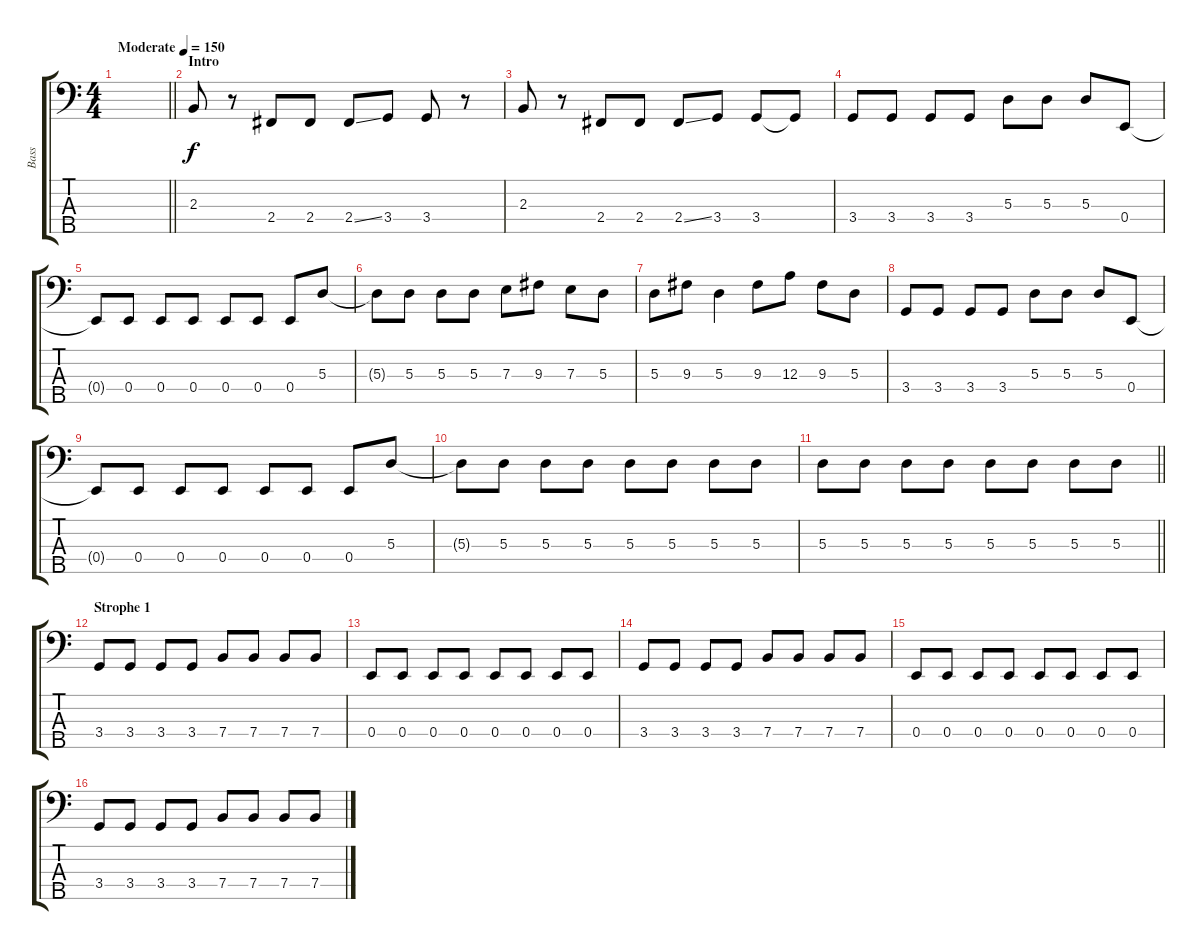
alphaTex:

\track ("Bass" "Bass") {instrument electricbassfinger}
\staff {score tabs}
\tuning (G2 D2 A1 E1 B0) {hide}
\ts (4 4)
\tempo (150 "Moderate")
\clef f4
\barLineRight lightlight
\ks c
|
\section ("" "Intro")
2.3.8 r.8 2.4.8 2.4.8 2.4{ss}.8 3.4.8 3.4.8 r.8 |
2.3.8 r.8 2.4.8 2.4.8 2.4{ss}.8 3.4.8 3.4.8 3.4{t}.8 |
3.4.8 3.4.8 3.4.8 3.4.8 5.3.8 5.3.8 5.3.8 0.4.8 |
0.4{t}.8 0.4.8 0.4.8 0.4.8 0.4.8 0.4.8 0.4.8 5.3.8 |
5.3{t}.8 5.3.8 5.3.8 5.3.8 7.3.8 9.3.8 7.3.8 5.3.8 |
5.3.8 9.3.8 5.3.4 9.3.8 12.3.8 9.3.8 5.3.8 |
3.4.8 3.4.8 3.4.8 3.4.8 5.3.8 5.3.8 5.3.8 0.4.8 |
0.4{t}.8 0.4.8 0.4.8 0.4.8 0.4.8 0.4.8 0.4.8 5.3.8 |
5.3{t}.8 5.3.8 5.3.8 5.3.8 5.3.8 5.3.8 5.3.8 5.3.8 |
\barLineRight lightlight
5.3.8 5.3.8 5.3.8 5.3.8 5.3.8 5.3.8 5.3.8 5.3.8 |
\section ("" "Strophe 1")
3.4.8 3.4.8 3.4.8 3.4.8 7.4.8 7.4.8 7.4.8 7.4.8 |
0.4.8 0.4.8 0.4.8 0.4.8 0.4.8 0.4.8 0.4.8 0.4.8 |
3.4.8 3.4.8 3.4.8 3.4.8 7.4.8 7.4.8 7.4.8 7.4.8 |
0.4.8 0.4.8 0.4.8 0.4.8 0.4.8 0.4.8 0.4.8 0.4.8 |
3.4.8 3.4.8 3.4.8 3.4.8 7.4.8 7.4.8 7.4.8 7.4.8
